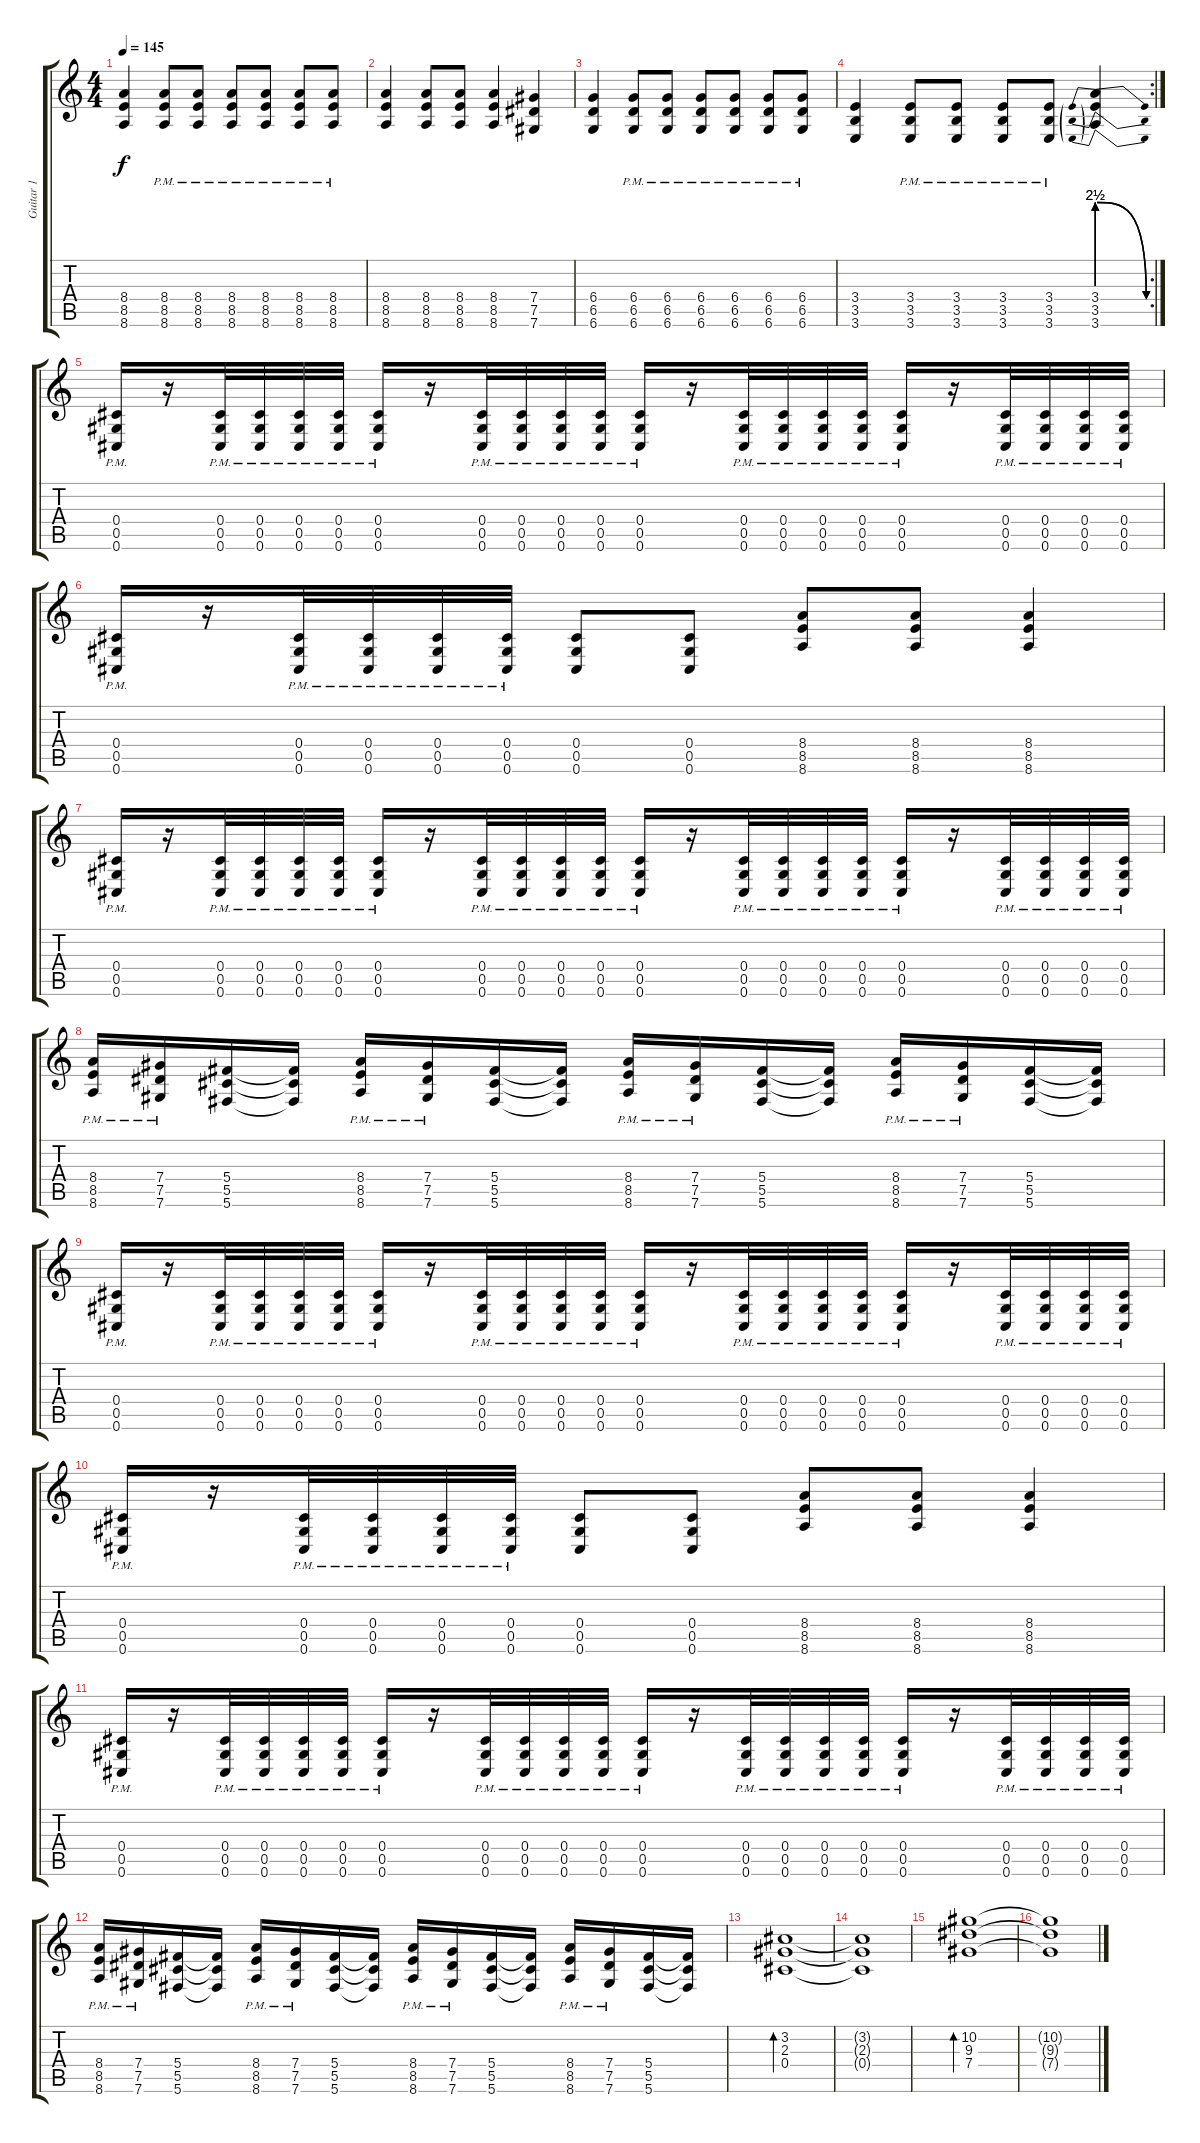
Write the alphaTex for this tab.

\track ("Guitar 1" "Guitar 1") {instrument acousticguitarsteel}
\staff {score tabs}
\tuning (Eb4 Bb3 Gb3 Db3 Ab2 Db2) {hide}
\ts (4 4)
\tempo 145
\clef g2
\ks c
(8.4 8.5 8.6).4{dy f} (8.4{pm} 8.5{pm} 8.6{pm}).8 (8.4{pm} 8.5{pm} 8.6{pm}).8 (8.4{pm} 8.5{pm} 8.6{pm}).8 (8.4{pm} 8.5{pm} 8.6{pm}).8 (8.4{pm} 8.5{pm} 8.6{pm}).8 (8.4{pm} 8.5{pm} 8.6{pm}).8 |
(8.4 8.5 8.6).4 (8.4 8.5 8.6).8 (8.4 8.5 8.6).8 (8.4 8.5 8.6).4 (7.4 7.5 7.6).4 |
(6.4 6.5 6.6).4 (6.4{pm} 6.5{pm} 6.6{pm}).8 (6.4{pm} 6.5{pm} 6.6{pm}).8 (6.4{pm} 6.5{pm} 6.6{pm}).8 (6.4{pm} 6.5{pm} 6.6{pm}).8 (6.4{pm} 6.5{pm} 6.6{pm}).8 (6.4{pm} 6.5{pm} 6.6{pm}).8 |
\rc 2
(3.4 3.5 3.6).4 (3.4{pm} 3.5{pm} 3.6{pm}).8 (3.4{pm} 3.5{pm} 3.6{pm}).8 (3.4{pm} 3.5{pm} 3.6{pm}).8 (3.4{pm} 3.5{pm} 3.6{pm}).8 (3.4{be (prebendrelease 0 10 60 0)} 3.5{be (prebendrelease 0 10 60 0)} 3.6{be (prebendrelease 0 10 60 0)}).4{instrument distortionguitar} |
(0.4{pm} 0.5{pm} 0.6{pm}).16 r.16 (0.4{pm} 0.5{pm} 0.6{pm}).32 (0.4{pm} 0.5{pm} 0.6{pm}).32 (0.4{pm} 0.5{pm} 0.6{pm}).32 (0.4{pm} 0.5{pm} 0.6{pm}).32 (0.4{pm} 0.5{pm} 0.6{pm}).16 r.16 (0.4{pm} 0.5{pm} 0.6{pm}).32 (0.4{pm} 0.5{pm} 0.6{pm}).32 (0.4{pm} 0.5{pm} 0.6{pm}).32 (0.4{pm} 0.5{pm} 0.6{pm}).32 (0.4{pm} 0.5{pm} 0.6{pm}).16 r.16 (0.4{pm} 0.5{pm} 0.6{pm}).32 (0.4{pm} 0.5{pm} 0.6{pm}).32 (0.4{pm} 0.5{pm} 0.6{pm}).32 (0.4{pm} 0.5{pm} 0.6{pm}).32 (0.4{pm} 0.5{pm} 0.6{pm}).16 r.16 (0.4{pm} 0.5{pm} 0.6{pm}).32 (0.4{pm} 0.5{pm} 0.6{pm}).32 (0.4{pm} 0.5{pm} 0.6{pm}).32 (0.4{pm} 0.5{pm} 0.6{pm}).32 |
(0.4{pm} 0.5{pm} 0.6{pm}).16 r.16 (0.4{pm} 0.5{pm} 0.6{pm}).32 (0.4{pm} 0.5{pm} 0.6{pm}).32 (0.4{pm} 0.5{pm} 0.6{pm}).32 (0.4{pm} 0.5{pm} 0.6{pm}).32 (0.4 0.5 0.6).8 (0.4 0.5 0.6).8 (8.4 8.5 8.6).8 (8.4 8.5 8.6).8 (8.4 8.5 8.6).4 |
(0.4{pm} 0.5{pm} 0.6{pm}).16 r.16 (0.4{pm} 0.5{pm} 0.6{pm}).32 (0.4{pm} 0.5{pm} 0.6{pm}).32 (0.4{pm} 0.5{pm} 0.6{pm}).32 (0.4{pm} 0.5{pm} 0.6{pm}).32 (0.4{pm} 0.5{pm} 0.6{pm}).16 r.16 (0.4{pm} 0.5{pm} 0.6{pm}).32 (0.4{pm} 0.5{pm} 0.6{pm}).32 (0.4{pm} 0.5{pm} 0.6{pm}).32 (0.4{pm} 0.5{pm} 0.6{pm}).32 (0.4{pm} 0.5{pm} 0.6{pm}).16 r.16 (0.4{pm} 0.5{pm} 0.6{pm}).32 (0.4{pm} 0.5{pm} 0.6{pm}).32 (0.4{pm} 0.5{pm} 0.6{pm}).32 (0.4{pm} 0.5{pm} 0.6{pm}).32 (0.4{pm} 0.5{pm} 0.6{pm}).16 r.16 (0.4{pm} 0.5{pm} 0.6{pm}).32 (0.4{pm} 0.5{pm} 0.6{pm}).32 (0.4{pm} 0.5{pm} 0.6{pm}).32 (0.4{pm} 0.5{pm} 0.6{pm}).32 |
(8.4{pm} 8.5{pm} 8.6{pm}).16 (7.4{pm} 7.5{pm} 7.6{pm}).16 (5.4 5.5 5.6).16 (5.4{t} 5.5{t} 5.6{t}).16 (8.4{pm} 8.5{pm} 8.6{pm}).16 (7.4{pm} 7.5{pm} 7.6{pm}).16 (5.4 5.5 5.6).16 (5.4{t} 5.5{t} 5.6{t}).16 (8.4{pm} 8.5{pm} 8.6{pm}).16 (7.4{pm} 7.5{pm} 7.6{pm}).16 (5.4 5.5 5.6).16 (5.4{t} 5.5{t} 5.6{t}).16 (8.4{pm} 8.5{pm} 8.6{pm}).16 (7.4{pm} 7.5{pm} 7.6{pm}).16 (5.4 5.5 5.6).16 (5.4{t} 5.5{t} 5.6{t}).16 |
(0.4{pm} 0.5{pm} 0.6{pm}).16 r.16 (0.4{pm} 0.5{pm} 0.6{pm}).32 (0.4{pm} 0.5{pm} 0.6{pm}).32 (0.4{pm} 0.5{pm} 0.6{pm}).32 (0.4{pm} 0.5{pm} 0.6{pm}).32 (0.4{pm} 0.5{pm} 0.6{pm}).16 r.16 (0.4{pm} 0.5{pm} 0.6{pm}).32 (0.4{pm} 0.5{pm} 0.6{pm}).32 (0.4{pm} 0.5{pm} 0.6{pm}).32 (0.4{pm} 0.5{pm} 0.6{pm}).32 (0.4{pm} 0.5{pm} 0.6{pm}).16 r.16 (0.4{pm} 0.5{pm} 0.6{pm}).32 (0.4{pm} 0.5{pm} 0.6{pm}).32 (0.4{pm} 0.5{pm} 0.6{pm}).32 (0.4{pm} 0.5{pm} 0.6{pm}).32 (0.4{pm} 0.5{pm} 0.6{pm}).16 r.16 (0.4{pm} 0.5{pm} 0.6{pm}).32 (0.4{pm} 0.5{pm} 0.6{pm}).32 (0.4{pm} 0.5{pm} 0.6{pm}).32 (0.4{pm} 0.5{pm} 0.6{pm}).32 |
(0.4{pm} 0.5{pm} 0.6{pm}).16 r.16 (0.4{pm} 0.5{pm} 0.6{pm}).32 (0.4{pm} 0.5{pm} 0.6{pm}).32 (0.4{pm} 0.5{pm} 0.6{pm}).32 (0.4{pm} 0.5{pm} 0.6{pm}).32 (0.4 0.5 0.6).8 (0.4 0.5 0.6).8 (8.4 8.5 8.6).8 (8.4 8.5 8.6).8 (8.4 8.5 8.6).4 |
(0.4{pm} 0.5{pm} 0.6{pm}).16 r.16 (0.4{pm} 0.5{pm} 0.6{pm}).32 (0.4{pm} 0.5{pm} 0.6{pm}).32 (0.4{pm} 0.5{pm} 0.6{pm}).32 (0.4{pm} 0.5{pm} 0.6{pm}).32 (0.4{pm} 0.5{pm} 0.6{pm}).16 r.16 (0.4{pm} 0.5{pm} 0.6{pm}).32 (0.4{pm} 0.5{pm} 0.6{pm}).32 (0.4{pm} 0.5{pm} 0.6{pm}).32 (0.4{pm} 0.5{pm} 0.6{pm}).32 (0.4{pm} 0.5{pm} 0.6{pm}).16 r.16 (0.4{pm} 0.5{pm} 0.6{pm}).32 (0.4{pm} 0.5{pm} 0.6{pm}).32 (0.4{pm} 0.5{pm} 0.6{pm}).32 (0.4{pm} 0.5{pm} 0.6{pm}).32 (0.4{pm} 0.5{pm} 0.6{pm}).16 r.16 (0.4{pm} 0.5{pm} 0.6{pm}).32 (0.4{pm} 0.5{pm} 0.6{pm}).32 (0.4{pm} 0.5{pm} 0.6{pm}).32 (0.4{pm} 0.5{pm} 0.6{pm}).32 |
(8.4{pm} 8.5{pm} 8.6{pm}).16 (7.4{pm} 7.5{pm} 7.6{pm}).16 (5.4 5.5 5.6).16 (5.4{t} 5.5{t} 5.6{t}).16 (8.4{pm} 8.5{pm} 8.6{pm}).16 (7.4{pm} 7.5{pm} 7.6{pm}).16 (5.4 5.5 5.6).16 (5.4{t} 5.5{t} 5.6{t}).16 (8.4{pm} 8.5{pm} 8.6{pm}).16 (7.4{pm} 7.5{pm} 7.6{pm}).16 (5.4 5.5 5.6).16 (5.4{t} 5.5{t} 5.6{t}).16 (8.4{pm} 8.5{pm} 8.6{pm}).16 (7.4{pm} 7.5{pm} 7.6{pm}).16 (5.4 5.5 5.6).16 (5.4{t} 5.5{t} 5.6{t}).16 |
(3.2 2.3 0.4).1{bd 240 instrument acousticguitarsteel} |
(3.2{t} 2.3{t} 0.4{t}).1 |
(10.2 9.3 7.4).1{bd 120} |
(10.2{t} 9.3{t} 7.4{t}).1
